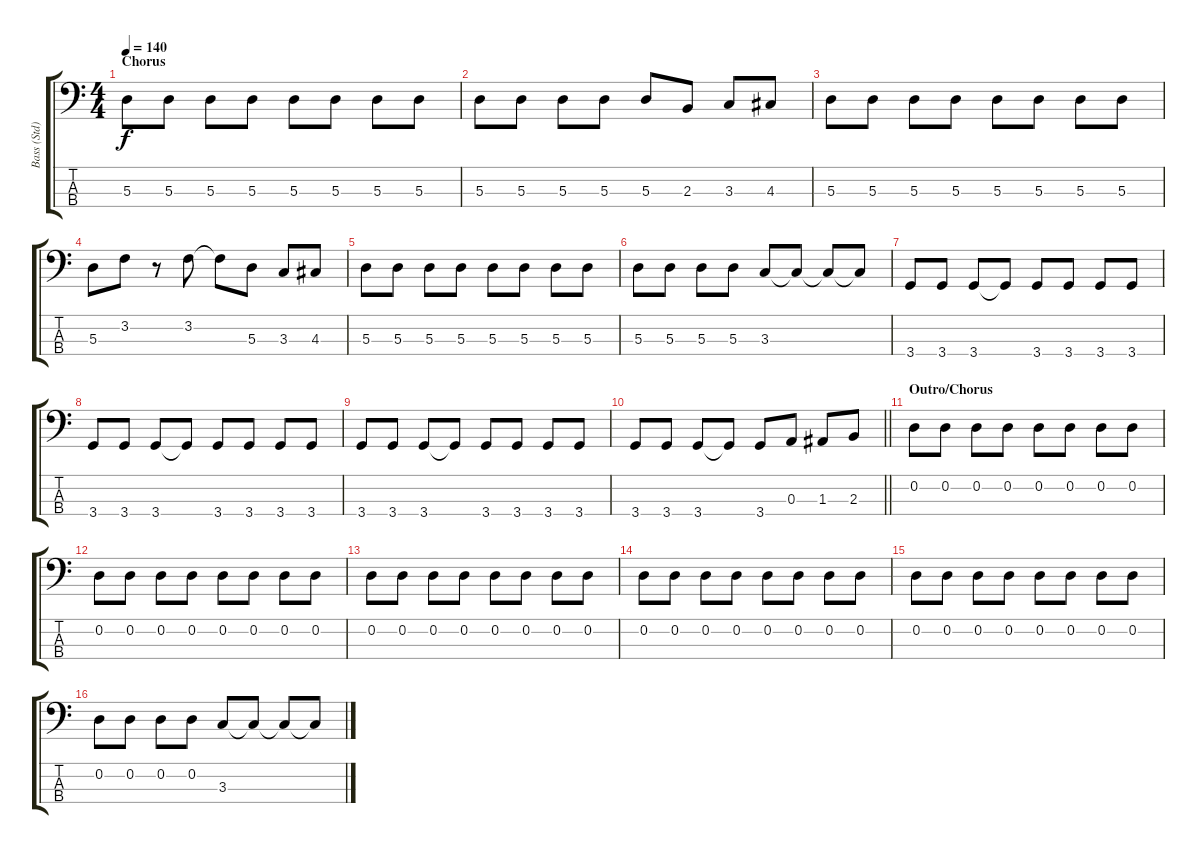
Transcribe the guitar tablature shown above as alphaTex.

\track ("Bass (Std)" "Bass (Std)") {instrument electricbassfinger}
\staff {score tabs}
\tuning (G2 D2 A1 E1) {hide}
\ts (4 4)
\section ("" "Chorus")
\tempo 140
\clef f4
\ks c
5.3.8{dy f} 5.3.8 5.3.8 5.3.8 5.3.8 5.3.8 5.3.8 5.3.8 |
5.3.8 5.3.8 5.3.8 5.3.8 5.3.8 2.3.8 3.3.8 4.3.8 |
5.3.8 5.3.8 5.3.8 5.3.8 5.3.8 5.3.8 5.3.8 5.3.8 |
5.3.8 3.2.8 r.8 3.2.8 3.2{t}.8 5.3.8 3.3.8 4.3.8 |
5.3.8 5.3.8 5.3.8 5.3.8 5.3.8 5.3.8 5.3.8 5.3.8 |
5.3.8 5.3.8 5.3.8 5.3.8 3.3.8 3.3{t}.8 3.3{t}.8 3.3{t}.8 |
3.4.8 3.4.8 3.4.8 3.4{t}.8 3.4.8 3.4.8 3.4.8 3.4.8 |
3.4.8 3.4.8 3.4.8 3.4{t}.8 3.4.8 3.4.8 3.4.8 3.4.8 |
3.4.8 3.4.8 3.4.8 3.4{t}.8 3.4.8 3.4.8 3.4.8 3.4.8 |
\barLineRight lightlight
3.4.8 3.4.8 3.4.8 3.4{t}.8 3.4.8 0.3.8 1.3.8 2.3.8 |
\section ("" "Outro/Chorus")
0.2.8 0.2.8 0.2.8 0.2.8 0.2.8 0.2.8 0.2.8 0.2.8 |
0.2.8 0.2.8 0.2.8 0.2.8 0.2.8 0.2.8 0.2.8 0.2.8 |
0.2.8 0.2.8 0.2.8 0.2.8 0.2.8 0.2.8 0.2.8 0.2.8 |
0.2.8 0.2.8 0.2.8 0.2.8 0.2.8 0.2.8 0.2.8 0.2.8 |
0.2.8 0.2.8 0.2.8 0.2.8 0.2.8 0.2.8 0.2.8 0.2.8 |
0.2.8 0.2.8 0.2.8 0.2.8 3.3.8 3.3{t}.8 3.3{t}.8 3.3{t}.8
